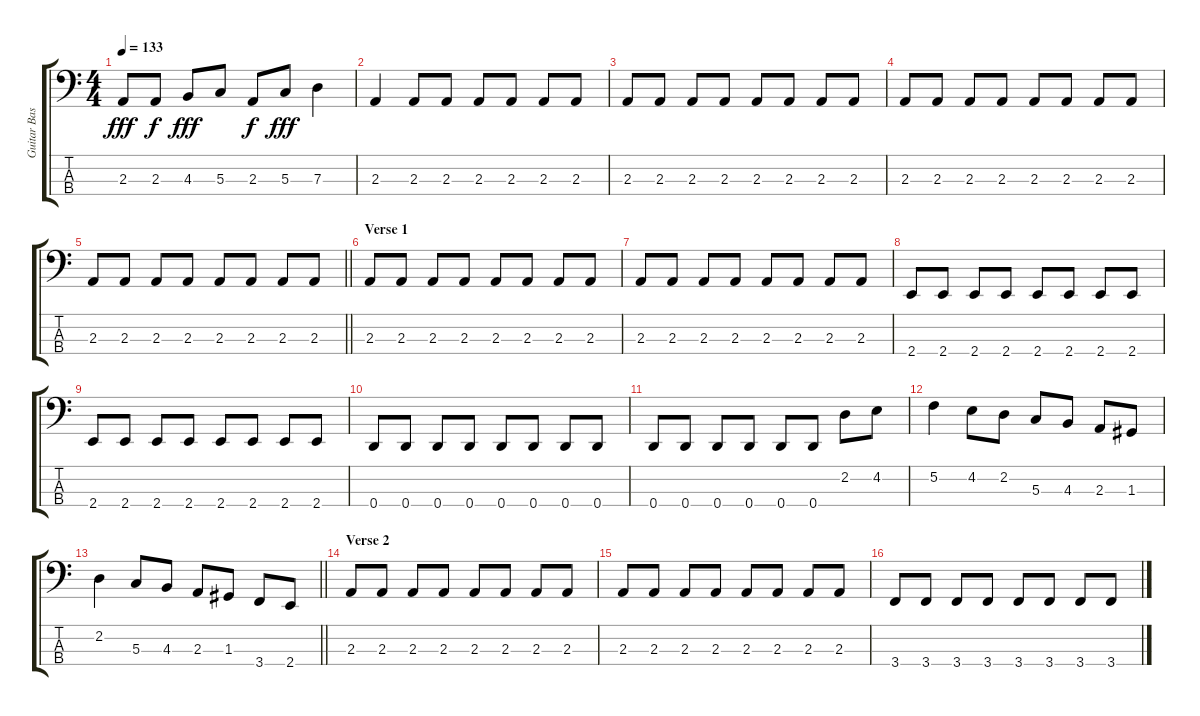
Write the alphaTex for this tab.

\track ("Guitar Bass" "Guitar Bas") {instrument electricbassfinger}
\staff {score tabs}
\tuning (F2 C2 G1 D1) {hide}
\ts (4 4)
\tempo 133
\clef f4
\ks c
2.3{t}.8{dy fff} 2.3.8{dy f} 4.3.8{dy fff} 5.3.8 2.3.8{dy f} 5.3.8{dy fff} 7.3.4 |
2.3.4 2.3.8 2.3.8 2.3.8 2.3.8 2.3.8 2.3.8 |
2.3.8 2.3.8 2.3.8 2.3.8 2.3.8 2.3.8 2.3.8 2.3.8 |
2.3.8 2.3.8 2.3.8 2.3.8 2.3.8 2.3.8 2.3.8 2.3.8 |
\barLineRight lightlight
2.3.8 2.3.8 2.3.8 2.3.8 2.3.8 2.3.8 2.3.8 2.3.8 |
\section ("" "Verse 1")
2.3.8 2.3.8 2.3.8 2.3.8 2.3.8 2.3.8 2.3.8 2.3.8 |
2.3.8 2.3.8 2.3.8 2.3.8 2.3.8 2.3.8 2.3.8 2.3.8 |
2.4.8 2.4.8 2.4.8 2.4.8 2.4.8 2.4.8 2.4.8 2.4.8 |
2.4.8 2.4.8 2.4.8 2.4.8 2.4.8 2.4.8 2.4.8 2.4.8 |
0.4.8 0.4.8 0.4.8 0.4.8 0.4.8 0.4.8 0.4.8 0.4.8 |
0.4.8 0.4.8 0.4.8 0.4.8 0.4.8 0.4.8 2.2.8 4.2.8 |
5.2.4 4.2.8 2.2.8 5.3.8 4.3.8 2.3.8 1.3.8 |
\barLineRight lightlight
2.2.4 5.3.8 4.3.8 2.3.8 1.3.8 3.4.8 2.4.8 |
\section ("" "Verse 2")
2.3.8 2.3.8 2.3.8 2.3.8 2.3.8 2.3.8 2.3.8 2.3.8 |
2.3.8 2.3.8 2.3.8 2.3.8 2.3.8 2.3.8 2.3.8 2.3.8 |
3.4.8 3.4.8 3.4.8 3.4.8 3.4.8 3.4.8 3.4.8 3.4.8
